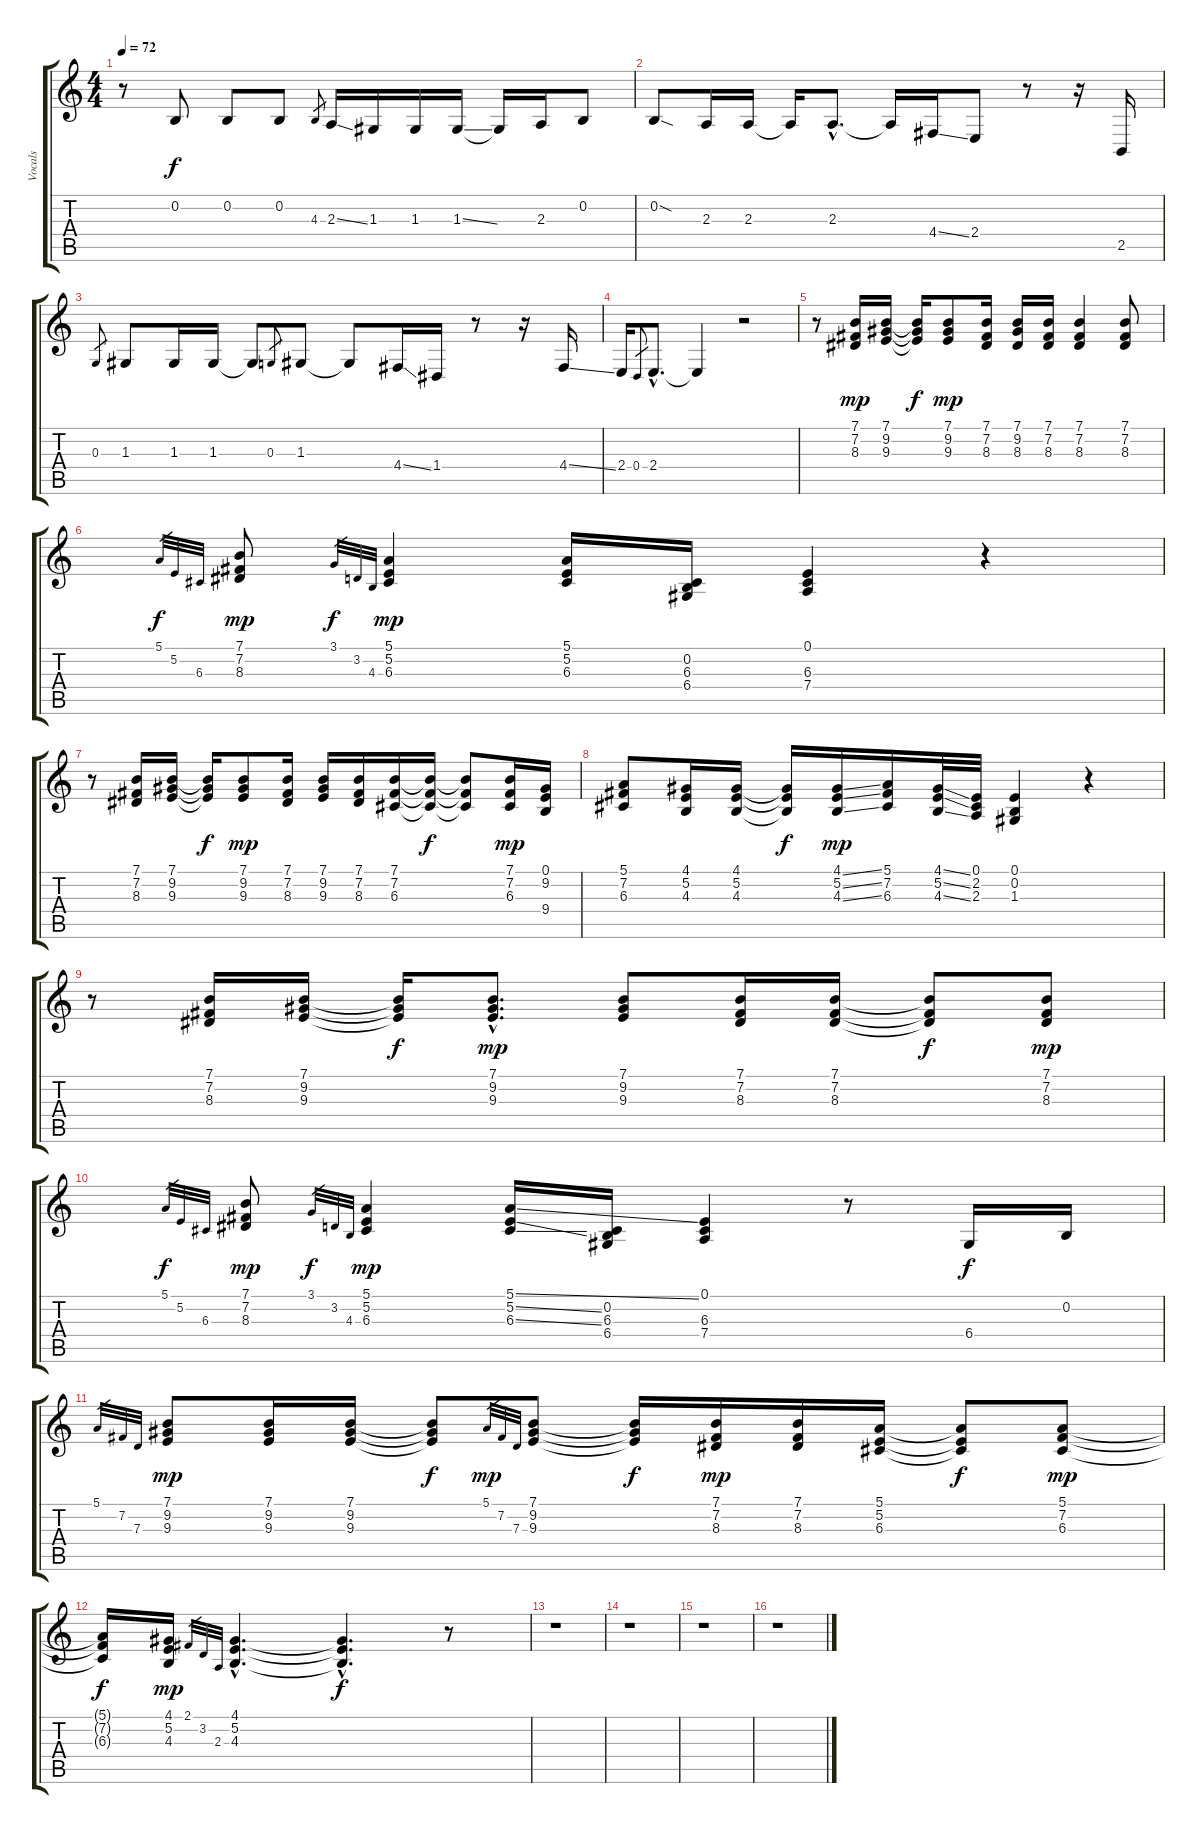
\track ("Vocals" "Vocals") {instrument clarinet}
\staff {score tabs}
\tuning (E4 B3 G3 D3 A2 E2) {hide}
\ts (4 4)
\tempo 72
\clef g2
\ks c
r.8{dy f} 0.2.8 0.2.8 0.2.8 4.3.8{gr} 2.3{ss}.16 1.3.16 1.3.16 1.3{ss}.16 1.3{t}.16 2.3.16 0.2.8 |
0.2{sod}.8 2.3.16 2.3.16 2.3{t}.16 2.3{hac}.8{d} 2.3{t}.16 4.4{ss}.16 2.4.8 r.8 r.16 2.5.16 |
0.3.8{gr} 1.3.8 1.3.16 1.3.16 1.3{t}.8 0.3.8{gr} 1.3.8 1.3{t}.8 4.4{ss}.16 1.4.16 r.8 r.16 4.4{ss}.16 |
2.4.16 0.4.8{gr} 2.4{hac}.8{d} 2.4{t}.4 r.2 |
r.8 (7.1 7.2 8.3).16{dy mp} (7.1 9.2 9.3).16 (7.1{t} 9.2{t} 9.3{t}).16{dy f} (7.1 9.2 9.3).8{dy mp} (7.1 7.2 8.3).16 (7.1 9.2 8.3).16 (7.1 7.2 8.3).16 (7.1 7.2 8.3).4 (7.1 7.2 8.3).8 |
5.1.32{gr dy f} 5.2.32{gr} 6.3.32{gr} (7.1 7.2 8.3).8{dy mp} 3.1.32{gr dy f} 3.2.32{gr} 4.3.32{gr} (5.1 5.2 6.3).4{dy mp} (5.1 5.2 6.3).16 (0.2 6.3 6.4).16 (0.1 6.3 7.4).4 r.4 |
r.8 (7.1 7.2 8.3).16 (7.1 9.2 9.3).16 (7.1{t} 9.2{t} 9.3{t}).16{dy f} (7.1 9.2 9.3).8{dy mp} (7.1 7.2 8.3).16 (7.1 9.2 9.3).16 (7.1 7.2 8.3).16 (7.1 7.2 6.3).16 (7.1{t} 7.2{t} 6.3{t}).16{dy f} (7.1{t} 7.2{t} 6.3{t}).8 (7.1 7.2 6.3).16{dy mp} (0.1 9.2 9.4).16 |
(5.1 7.2 6.3).8 (4.1 5.2 4.3).16 (4.1 5.2 4.3).16 (4.1{t} 5.2{t} 4.3{t}).16{dy f} (4.1{ss} 5.2{ss} 4.3{ss}).16{dy mp} (5.1 7.2 6.3).16 (4.1{ss} 5.2{ss} 4.3{ss}).32 (0.1 2.2 2.3).32 (0.1 0.2 1.3).4 r.4 |
r.8 (7.1 7.2 8.3).16 (7.1 9.2 9.3).16 (7.1{t} 9.2{t} 9.3{t}).16{dy f} (7.1{hac} 9.2{hac} 9.3{hac}).8{d dy mp} (7.1 9.2 9.3).8 (7.1 7.2 8.3).16 (7.1 7.2 8.3).16 (7.1{t} 7.2{t} 8.3{t}).8{dy f} (7.1 7.2 8.3).8{dy mp} |
5.1.32{gr dy f} 5.2.32{gr} 6.3.32{gr} (7.1 7.2 8.3).8{dy mp} 3.1.32{gr dy f} 3.2.32{gr} 4.3.32{gr} (5.1 5.2 6.3).4{dy mp} (5.1{ss} 5.2{ss} 6.3{ss}).16 (0.2 6.3 6.4).16 (0.1 6.3 7.4).4 r.8 6.4.16{dy f} 0.2.16 |
5.1.32{gr} 7.2.32{gr} 7.3.32{gr} (7.1 9.2 9.3).8{dy mp} (7.1 9.2 9.3).16 (7.1 9.2 9.3).16 (7.1{t} 9.2{t} 9.3{t}).8{dy f} 5.1.32{gr dy mp} 7.2.32{gr} 7.3.32{gr} (7.1 9.2 9.3).8 (7.1{t} 9.2{t} 9.3{t}).16{dy f} (7.1 7.2 8.3).16{dy mp} (7.1 7.2 8.3).16 (5.1 5.2 6.3).16 (5.1{t} 5.2{t} 6.3{t}).8{dy f} (5.1 7.2 6.3).8{dy mp} |
(5.1{t} 7.2{t} 6.3{t}).16{dy f} (4.1 5.2 4.3).16{dy mp} 2.1.32{gr} 3.2.32{gr} 2.3.32{gr} (4.1{hac} 5.2{hac} 4.3{hac}).4{d} (4.1{hac t} 5.2{hac t} 4.3{hac t}).4{d dy f} r.8 |
r.1 |
r.1 |
r.1 |
r.1
